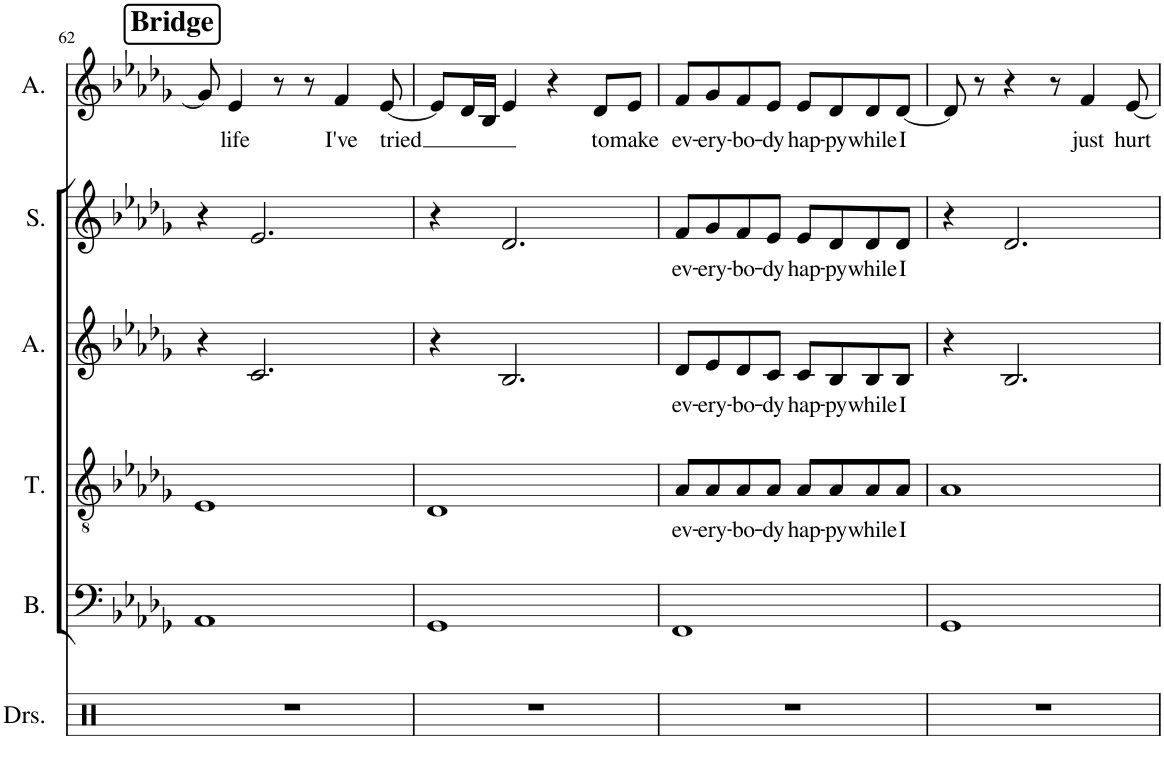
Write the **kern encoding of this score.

**kern	**kern	**kern	**text	**kern	**text	**kern	**text	**kern	**text
*part6	*part5	*part4	*part4	*part3	*part3	*part2	*part2	*part1	*part1
*staff6	*staff5	*staff4	*staff4	*staff3	*staff3	*staff2	*staff2	*staff1	*staff1
*I"Drumset	*I"Bass	*I"Tenor	*	*I"Alto	*	*I"Soprano	*	*I"Alto	*
*I'Drs.	*I'B.	*I'T.	*	*I'A.	*	*I'S.	*	*I'A.	*
!!LO:PB:g=z
*clefX	*clefF4	*clefGv2	*	*clefG2	*	*clefG2	*	*clefG2	*
*k[]	*k[b-e-a-d-g-]	*k[b-e-a-d-g-]	*	*k[b-e-a-d-g-]	*	*k[b-e-a-d-g-]	*	*k[b-e-a-d-g-]	*
*M4/4	*M4/4	*M4/4	*	*M4/4	*	*M4/4	*	*M4/4	*
!!LO:REH:place=s1:a:B:cj:fs=14:t=Bridge
=62	=62	=62	=62	=62	=62	=62	=62	=62	=62
1r	1AA-	1E-	.	4r	.	4r	.	8g-/]	.
!	!	!	!	!	!	!	!	!	!LO:LY:b
.	.	.	.	.	.	.	.	4e-/	life
.	.	.	.	2.c/	.	2.e-/	.	.	.
.	.	.	.	.	.	.	.	8r	.
.	.	.	.	.	.	.	.	8r	.
!	!	!	!	!	!	!	!	!	!LO:LY:b
.	.	.	.	.	.	.	.	4f/	I've
!	!	!	!	!	!	!	!	!	!LO:LY:b
.	.	.	.	.	.	.	.	[8e-/	tried
=63	=63	=63	=63	=63	=63	=63	=63	=63	=63
1r	1GG-	1D-	.	4r	.	4r	.	8e-/L]	.
.	.	.	.	.	.	.	.	16d-/L	.
.	.	.	.	.	.	.	.	16B-/JJ	.
.	.	.	.	2.B-/	.	2.d-/	.	4e-/	.
.	.	.	.	.	.	.	.	4r	.
!	!	!	!	!	!	!	!	!	!LO:LY:b
.	.	.	.	.	.	.	.	8d-/L	to
!	!	!	!	!	!	!	!	!	!LO:LY:b
.	.	.	.	.	.	.	.	8e-/J	make
=64	=64	=64	=64	=64	=64	=64	=64	=64	=64
!	!	!	!LO:LY:b	!	!LO:LY:b	!	!LO:LY:b	!	!LO:LY:b
1r	1FF	8A-/L	ev-	8d-/L	ev-	8f/L	ev-	8f/L	ev-
!	!	!	!LO:LY:b	!	!LO:LY:b	!	!LO:LY:b	!	!LO:LY:b
.	.	8A-/	-ery-	8e-/	-ery-	8g-/	-ery-	8g-/	-ery-
!	!	!	!LO:LY:b	!	!LO:LY:b	!	!LO:LY:b	!	!LO:LY:b
.	.	8A-/	-bo-	8d-/	-bo-	8f/	-bo-	8f/	-bo-
!	!	!	!LO:LY:b	!	!LO:LY:b	!	!LO:LY:b	!	!LO:LY:b
.	.	8A-/J	-dy	8c/J	-dy	8e-/J	-dy	8e-/J	-dy
!	!	!	!LO:LY:b	!	!LO:LY:b	!	!LO:LY:b	!	!LO:LY:b
.	.	8A-/L	hap-	8c/L	hap-	8e-/L	hap-	8e-/L	hap-
!	!	!	!LO:LY:b	!	!LO:LY:b	!	!LO:LY:b	!	!LO:LY:b
.	.	8A-/	-py	8B-/	-py	8d-/	-py	8d-/	-py
!	!	!	!LO:LY:b	!	!LO:LY:b	!	!LO:LY:b	!	!LO:LY:b
.	.	8A-/	while	8B-/	while	8d-/	while	8d-/	while
!	!	!	!LO:LY:b	!	!LO:LY:b	!	!LO:LY:b	!	!LO:LY:b
.	.	8A-/J	I	8B-/J	I	8d-/J	I	[8d-/J	I
=65	=65	=65	=65	=65	=65	=65	=65	=65	=65
1r	1GG-	1A-	.	4r	.	4r	.	8d-/]	.
.	.	.	.	.	.	.	.	8r	.
.	.	.	.	2.B-/	.	2.d-/	.	4r	.
.	.	.	.	.	.	.	.	8r	.
!	!	!	!	!	!	!	!	!	!LO:LY:b
.	.	.	.	.	.	.	.	4f/	just
!	!	!	!	!	!	!	!	!	!LO:LY:b
.	.	.	.	.	.	.	.	[8e-/	hurt
=	=	=	=	=	=	=	=	=	=
*-	*-	*-	*-	*-	*-	*-	*-	*-	*-
